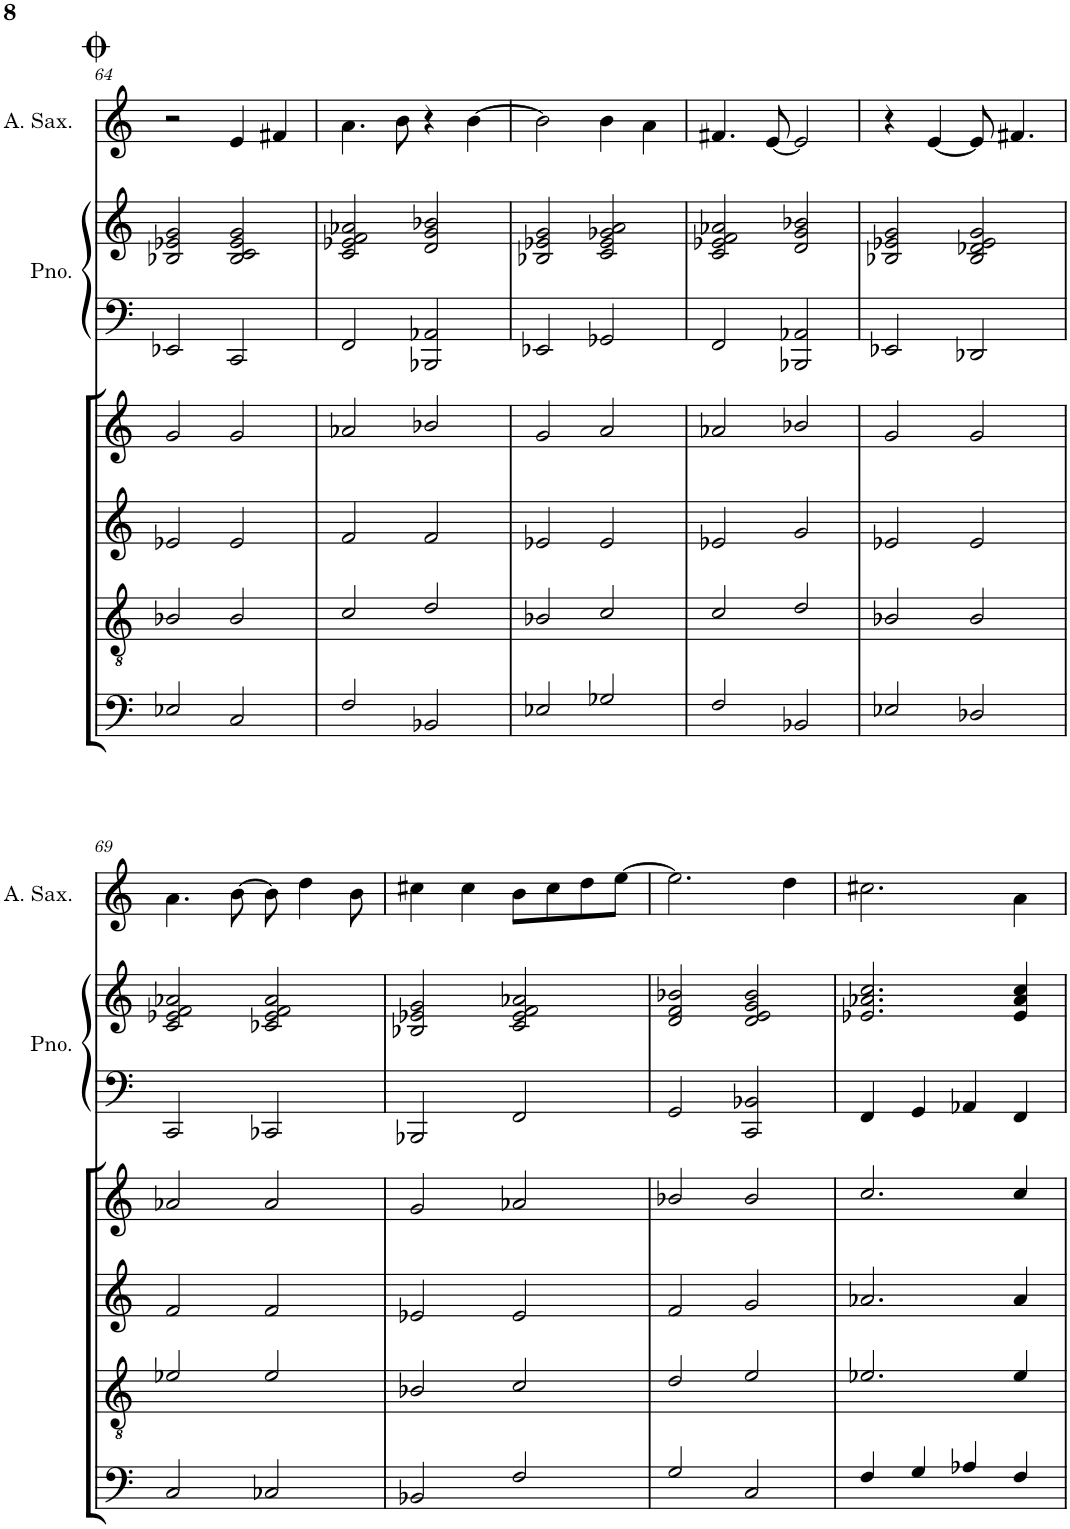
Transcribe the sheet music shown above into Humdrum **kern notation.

**kern	**kern	**kern	**kern	**kern	**kern	**kern
*part6	*part5	*part4	*part3	*part2	*part2	*part1
*staff7	*staff6	*staff5	*staff4	*staff3	*staff2	*staff1
*I"Violoncello	*I"Viola	*I"Violin II	*I"Violin I	*I"Piano	*	*I"Alto Saxophone
*I'Vc	*I'Vla	*I'Vln	*I'Vln	*I'Pno.	*	*I'A. Sax.
!!LO:PB:g=z
*clefF4	*clefGv2	*clefG2	*clefG2	*clefF4	*clefG2	*clefG2
*	*	*	*	*	*	*ITrd5c9
*k[]	*k[]	*k[]	*k[]	*k[]	*k[]	*k[]
*M4/4	*M4/4	*M4/4	*M4/4	*M4/4	*M4/4	*M4/4
*met(c)	*met(c)	*met(c)	*met(c)	*met(c)	*met(c)	*met(c)
=64	=64	=64	=64	=64	=64	=64
2E-X/	2B-X/	2e-X/	2g/	2EE-X/	2B-X/ 2e-X/ 2g/	2r
2C/	2B-/	2e-/	2g/	2CC/	2B-/ 2c/ 2e-/ 2g/	4e/
.	.	.	.	.	.	4f#X/
=65	=65	=65	=65	=65	=65	=65
2F/	2c/	2f/	2a-X/	2FF/	2c/ 2e-X/ 2f/ 2a-X/	4.a\
.	.	.	.	.	.	8b\
2BB-X/	2d/	2f/	2b-X/	2BBB-X/ 2AA-X/	2d/ 2g/ 2b-X/	4r
.	.	.	.	.	.	[4b\
=66	=66	=66	=66	=66	=66	=66
2E-X/	2B-X/	2e-X/	2g/	2EE-X/	2B-X/ 2e-X/ 2g/	2b\]
2G-X/	2c/	2e-/	2a/	2GG-X/	2c/ 2e-/ 2g-X/ 2a/	4b\
.	.	.	.	.	.	4a\
=67	=67	=67	=67	=67	=67	=67
2F/	2c/	2e-X/	2a-X/	2FF/	2c/ 2e-X/ 2f/ 2a-X/	4.f#X/
.	.	.	.	.	.	[8e/
2BB-X/	2d/	2g/	2b-X/	2BBB-X/ 2AA-X/	2d/ 2g/ 2b-X/	2e/]
=68	=68	=68	=68	=68	=68	=68
2E-X/	2B-X/	2e-X/	2g/	2EE-X/	2B-X/ 2e-X/ 2g/	4r
.	.	.	.	.	.	[4e/
2D-X/	2B-/	2e-/	2g/	2DD-X/	2B-/ 2d-X/ 2e-/ 2g/	8e/]
.	.	.	.	.	.	4.f#X/
!!LO:LB:g=z
=69	=69	=69	=69	=69	=69	=69
2C/	2e-X/	2f/	2a-X/	2CC/	2c/ 2e-X/ 2f/ 2a-X/	4.a\
.	.	.	.	.	.	[8b\
2C-X/	2e-/	2f/	2a-/	2CC-X/	2c-X/ 2e-/ 2f/ 2a-/	8b\]
.	.	.	.	.	.	4dd\
.	.	.	.	.	.	8b\
=70	=70	=70	=70	=70	=70	=70
2BB-X/	2B-X/	2e-X/	2g/	2BBB-X/	2B-X/ 2e-X/ 2g/	4cc#X\
.	.	.	.	.	.	4cc#\
2F/	2c/	2e-/	2a-X/	2FF/	2c/ 2e-/ 2f/ 2a-X/	8b\L
.	.	.	.	.	.	8cc#\
.	.	.	.	.	.	8dd\
.	.	.	.	.	.	[8ee\J
=71	=71	=71	=71	=71	=71	=71
2G/	2d/	2f/	2b-X/	2GG/	2d/ 2f/ 2b-X/	2.ee\]
2C/	2e/	2g/	2b-/	2CC/ 2BB-X/	2d/ 2e/ 2g/ 2b-/	.
.	.	.	.	.	.	4dd\
=72	=72	=72	=72	=72	=72	=72
4F/	2.e-X/	2.a-X/	2.cc/	4FF/	2.e-X/ 2.a-X/ 2.cc/	2.cc#X\
4G/	.	.	.	4GG/	.	.
4A-X/	.	.	.	4AA-X/	.	.
4F/	4e-/	4a-/	4cc/	4FF/	4e-/ 4a-/ 4cc/	4a\
=	=	=	=	=	=	=
*-	*-	*-	*-	*-	*-	*-
